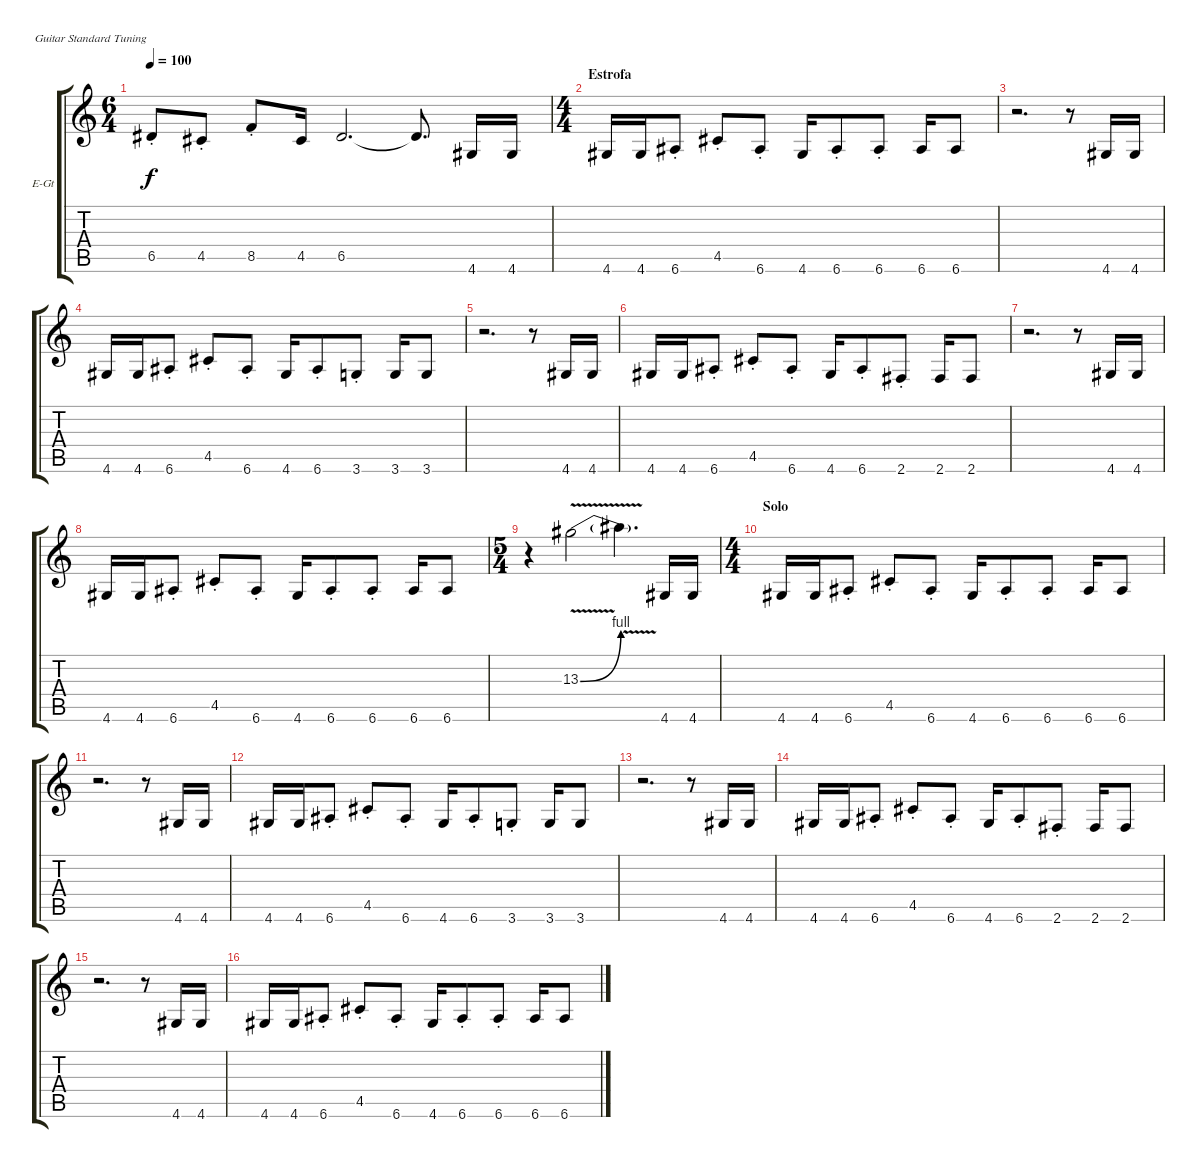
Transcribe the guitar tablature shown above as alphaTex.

\defaultSystemsLayout 4
\bracketExtendMode groupsimilarinstruments
\firstSystemTrackNameOrientation horizontal
\otherSystemsTrackNameOrientation horizontal
\track ("Rythm" "E-Gt") {instrument overdrivenguitar}
\staff {score tabs}
\tuning (E4 B3 G3 D3 A2 E2)
\ts (6 4)
\tempo 100
\clef g2
\ks c
6.5{st}.8{dy f} 4.5{st}.8 8.5{st}.8 4.5.16 6.5.2{d} 6.5{t}.8{d} 4.6.16 4.6.16 |
\ts (4 4)
\section ("" "Estrofa")
4.6.16 4.6.16 6.6{st}.8 4.5{st}.8 6.6{st}.8 4.6.16 6.6{st}.8 6.6{st}.8 6.6.16 6.6.8 |
r.2{d} r.8 4.6.16 4.6.16 |
4.6.16 4.6.16 6.6{st}.8 4.5{st}.8 6.6{st}.8 4.6.16 6.6{st}.8 3.6{st}.8 3.6.16 3.6.8 |
r.2{d} r.8 4.6.16 4.6.16 |
4.6.16 4.6.16 6.6{st}.8 4.5{st}.8 6.6{st}.8 4.6.16 6.6{st}.8 2.6{st}.8 2.6.16 2.6.8 |
r.2{d} r.8 4.6.16 4.6.16 |
4.6.16 4.6.16 6.6{st}.8 4.5{st}.8 6.6{st}.8 4.6.16 6.6{st}.8 6.6{st}.8 6.6.16 6.6.8 |
\ts (5 4)
r.4 13.3{be (bend 0 0 16.2 4) v}.2 13.3{v t}.4{d} 4.6.16 4.6.16 |
\ts (4 4)
\section ("" "Solo")
4.6.16 4.6.16 6.6{st}.8 4.5{st}.8 6.6{st}.8 4.6.16 6.6{st}.8 6.6{st}.8 6.6.16 6.6.8 |
r.2{d} r.8 4.6.16 4.6.16 |
4.6.16 4.6.16 6.6{st}.8 4.5{st}.8 6.6{st}.8 4.6.16 6.6{st}.8 3.6{st}.8 3.6.16 3.6.8 |
r.2{d} r.8 4.6.16 4.6.16 |
4.6.16 4.6.16 6.6{st}.8 4.5{st}.8 6.6{st}.8 4.6.16 6.6{st}.8 2.6{st}.8 2.6.16 2.6.8 |
r.2{d} r.8 4.6.16 4.6.16 |
4.6.16 4.6.16 6.6{st}.8 4.5{st}.8 6.6{st}.8 4.6.16 6.6{st}.8 6.6{st}.8 6.6.16 6.6.8
